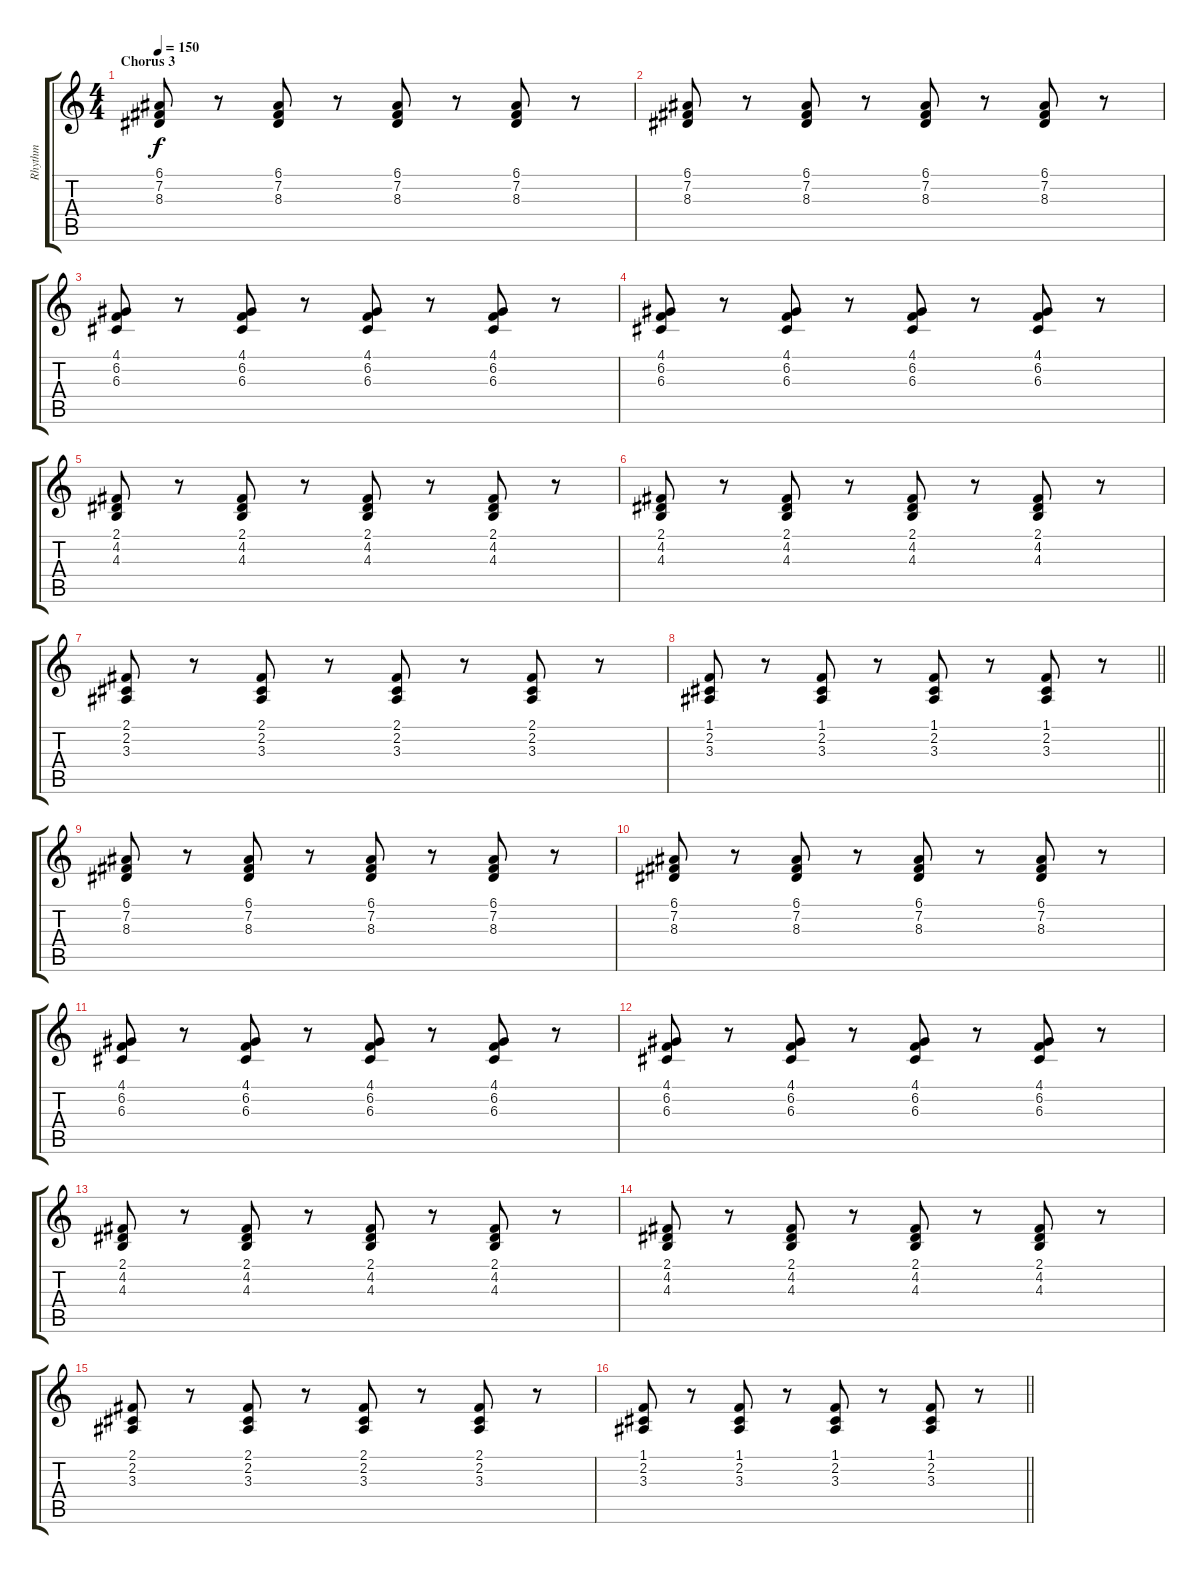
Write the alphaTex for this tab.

\track ("Rhythm" "Rhythm") {instrument viola}
\staff {score tabs}
\tuning (E4 B3 G3 D3 A2 E2) {hide}
\ts (4 4)
\section ("" "Chorus 3")
\tempo 150
\clef g2
\ks c
(6.1 7.2 8.3).8{dy f volume 12} r.8 (6.1 7.2 8.3).8 r.8 (6.1 7.2 8.3).8 r.8 (6.1 7.2 8.3).8 r.8 |
(6.1 7.2 8.3).8 r.8 (6.1 7.2 8.3).8 r.8 (6.1 7.2 8.3).8 r.8 (6.1 7.2 8.3).8 r.8 |
(4.1 6.2 6.3).8 r.8 (4.1 6.2 6.3).8 r.8 (4.1 6.2 6.3).8 r.8 (4.1 6.2 6.3).8 r.8 |
(4.1 6.2 6.3).8 r.8 (4.1 6.2 6.3).8 r.8 (4.1 6.2 6.3).8 r.8 (4.1 6.2 6.3).8 r.8 |
(2.1 4.2 4.3).8 r.8 (2.1 4.2 4.3).8 r.8 (2.1 4.2 4.3).8 r.8 (2.1 4.2 4.3).8 r.8 |
(2.1 4.2 4.3).8 r.8 (2.1 4.2 4.3).8 r.8 (2.1 4.2 4.3).8 r.8 (2.1 4.2 4.3).8 r.8 |
(2.1 2.2 3.3).8 r.8 (2.1 2.2 3.3).8 r.8 (2.1 2.2 3.3).8 r.8 (2.1 2.2 3.3).8 r.8 |
\barLineRight lightlight
(1.1 2.2 3.3).8 r.8 (1.1 2.2 3.3).8 r.8 (1.1 2.2 3.3).8 r.8 (1.1 2.2 3.3).8 r.8 |
(6.1 7.2 8.3).8{volume 12} r.8 (6.1 7.2 8.3).8 r.8 (6.1 7.2 8.3).8 r.8 (6.1 7.2 8.3).8 r.8 |
(6.1 7.2 8.3).8 r.8 (6.1 7.2 8.3).8 r.8 (6.1 7.2 8.3).8 r.8 (6.1 7.2 8.3).8 r.8 |
(4.1 6.2 6.3).8 r.8 (4.1 6.2 6.3).8 r.8 (4.1 6.2 6.3).8 r.8 (4.1 6.2 6.3).8 r.8 |
(4.1 6.2 6.3).8 r.8 (4.1 6.2 6.3).8 r.8 (4.1 6.2 6.3).8 r.8 (4.1 6.2 6.3).8 r.8 |
(2.1 4.2 4.3).8 r.8 (2.1 4.2 4.3).8 r.8 (2.1 4.2 4.3).8 r.8 (2.1 4.2 4.3).8 r.8 |
(2.1 4.2 4.3).8 r.8 (2.1 4.2 4.3).8 r.8 (2.1 4.2 4.3).8 r.8 (2.1 4.2 4.3).8 r.8 |
(2.1 2.2 3.3).8 r.8 (2.1 2.2 3.3).8 r.8 (2.1 2.2 3.3).8 r.8 (2.1 2.2 3.3).8 r.8 |
\barLineRight lightlight
(1.1 2.2 3.3).8 r.8 (1.1 2.2 3.3).8 r.8 (1.1 2.2 3.3).8 r.8 (1.1 2.2 3.3).8 r.8
